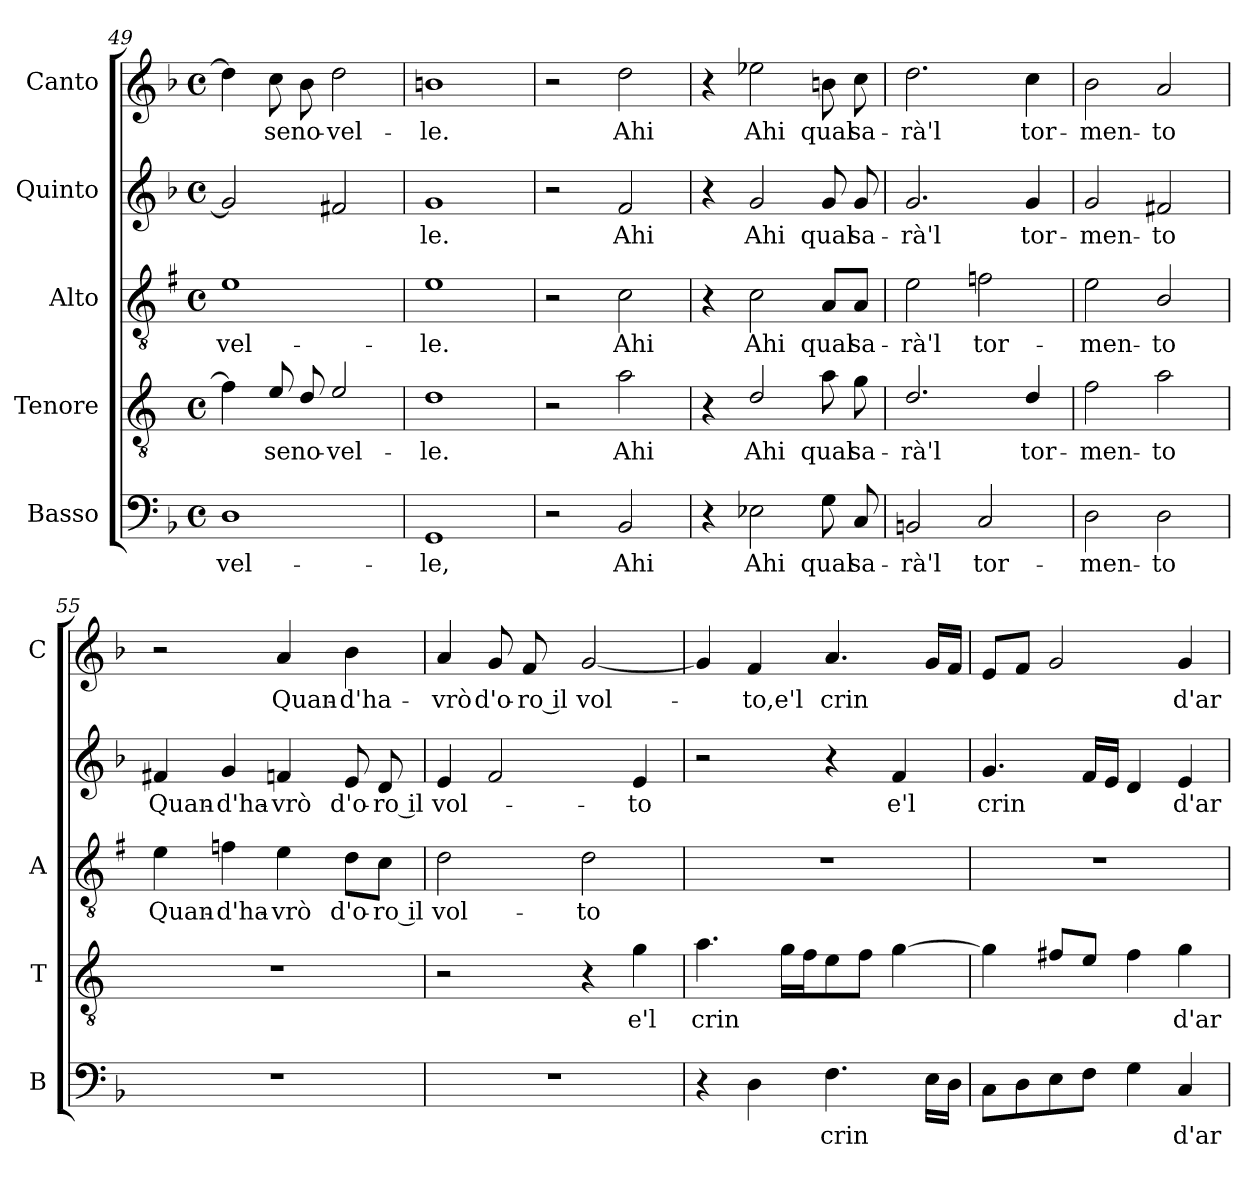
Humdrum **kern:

**kern	**text	**kern	**text	**kern	**text	**kern	**text	**kern	**text
*part5	*part5	*part4	*part4	*part3	*part3	*part2	*part2	*part1	*part1
*staff5	*staff5	*staff4	*staff4	*staff3	*staff3	*staff2	*staff2	*staff1	*staff1
*I"Basso	*	*I"Tenore	*	*I"Alto	*	*I"Quinto	*	*I"Canto	*
*I'B	*	*I'T	*	*I'A	*	*	*	*I'C	*
*clefF4	*	*clefGv2	*	*clefGv2	*	*clefG2	*	*clefG2	*
*	*	*ITrd4c7	*	*ITrd1c2	*	*	*	*	*
*k[b-]	*	*k[b-]	*	*k[b-]	*	*k[b-]	*	*k[b-]	*
*F:	*	*F:	*	*F:	*	*F:	*	*F:	*
*M4/4	*	*M4/4	*	*M4/4	*	*M4/4	*	*M4/4	*
*met(c)	*	*met(c)	*	*met(c)	*	*met(c)	*	*met(c)	*
=49	=49	=49	=49	=49	=49	=49	=49	=49	=49
!	!LO:LY:b	!	!	!	!LO:LY:b	!	!	!	!
1D	-vel-	4B-\]	.	1d	-vel-	2g/]	.	4dd\]	.
!	!	!	!LO:LY:b	!	!	!	!	!	!LO:LY:b
.	.	8A/	-se	.	.	.	.	8cc\	-se
!	!	!	!LO:LY:b	!	!	!	!	!	!LO:LY:b
.	.	8G/	no-	.	.	.	.	8b-\	no-
!	!	!	!LO:LY:b	!	!	!	!	!	!LO:LY:b
.	.	2A/	-vel-	.	.	2f#X/	.	2dd\	-vel-
=50	=50	=50	=50	=50	=50	=50	=50	=50	=50
!	!LO:LY:b	!	!LO:LY:b	!	!LO:LY:b	!	!LO:LY:b	!	!LO:LY:b
1GG	-le,	1G	-le.	1d	-le.	1g	-le.	1bn	-le.
=51	=51	=51	=51	=51	=51	=51	=51	=51	=51
2r	.	2r	.	2r	.	2r	.	2r	.
!	!LO:LY:b	!	!LO:LY:b	!	!LO:LY:b	!	!LO:LY:b	!	!LO:LY:b
2BB-/	Ahi	2d\	Ahi	2B-\	Ahi	2f/	Ahi	2dd\	Ahi
!!LO:PB:g=z
=52	=52	=52	=52	=52	=52	=52	=52	=52	=52
4r	.	4r	.	4r	.	4r	.	4r	.
!	!LO:LY:b	!	!LO:LY:b	!	!LO:LY:b	!	!LO:LY:b	!	!LO:LY:b
2E-X\	Ahi	2G/	Ahi	2B-\	Ahi	2g/	Ahi	2ee-X\	Ahi
!	!LO:LY:b	!	!LO:LY:b	!	!LO:LY:b	!	!LO:LY:b	!	!LO:LY:b
8G\	qual	8d\	qual	8G/L	qual	8g/	qual	8bn\	qual
!	!LO:LY:b	!	!LO:LY:b	!	!LO:LY:b	!	!LO:LY:b	!	!LO:LY:b
8C/	sa-	8c\	sa-	8G/J	sa-	8g/	sa-	8cc\	sa-
=53	=53	=53	=53	=53	=53	=53	=53	=53	=53
!	!LO:LY:b	!	!LO:LY:b	!	!LO:LY:b	!	!LO:LY:b	!	!LO:LY:b
2BBn/	-rà'l	2.G/	-rà'l	2d\	-rà'l	2.g/	-rà'l	2.dd\	-rà'l
!	!LO:LY:b	!	!	!	!LO:LY:b	!	!	!	!
2C/	tor-	.	.	2e-X\	tor-	.	.	.	.
!	!	!	!LO:LY:b	!	!	!	!LO:LY:b	!	!LO:LY:b
.	.	4G/	tor-	.	.	4g/	tor-	4cc\	tor-
=54	=54	=54	=54	=54	=54	=54	=54	=54	=54
!	!LO:LY:b	!	!LO:LY:b	!	!LO:LY:b	!	!LO:LY:b	!	!LO:LY:b
2D\	-men-	2B-\	-men-	2d\	-men-	2g/	-men-	2b-\	-men-
!	!LO:LY:b	!	!LO:LY:b	!	!LO:LY:b	!	!LO:LY:b	!	!LO:LY:b
2D\	-to	2d\	-to	2A/	-to	2f#X/	-to	2a/	-to
=55	=55	=55	=55	=55	=55	=55	=55	=55	=55
!	!	!	!	!	!LO:LY:b	!	!LO:LY:b	!	!
1r	.	1r	.	4d\	Quan-	4f#X/	Quan-	2r	.
!	!	!	!	!	!LO:LY:b	!	!LO:LY:b	!	!
.	.	.	.	4e-X\	-d'ha-	4g/	-d'ha-	.	.
!	!	!	!	!	!LO:LY:b	!	!LO:LY:b	!	!LO:LY:b
.	.	.	.	4d\	-vrò	4fn/	-vrò	4a/	Quan-
!	!	!	!	!	!LO:LY:b	!	!LO:LY:b	!	!LO:LY:b
.	.	.	.	8c\L	d'o-	8e/	d'o-	4b-\	-d'ha-
!	!	!	!	!	!LO:LY:b	!	!LO:LY:b	!	!
.	.	.	.	8B-\J	-ro il	8d/	-ro il	.	.
=56	=56	=56	=56	=56	=56	=56	=56	=56	=56
!	!	!	!	!	!LO:LY:b	!	!LO:LY:b	!	!LO:LY:b
1r	.	2r	.	2c\	vol-	4e/	vol-	4a/	-vrò
!	!	!	!	!	!	!	!	!	!LO:LY:b
.	.	.	.	.	.	2f/	.	8g/	d'o-
!	!	!	!	!	!	!	!	!	!LO:LY:b
.	.	.	.	.	.	.	.	8f/	-ro il
!	!	!	!	!	!LO:LY:b	!	!	!	!LO:LY:b
.	.	4r	.	2c\	-to	.	.	[2g/	vol-
!	!	!	!LO:LY:b	!	!	!	!LO:LY:b	!	!
.	.	4c\	e'l	.	.	4e/	-to	.	.
!!LO:LB:g=z
=57	=57	=57	=57	=57	=57	=57	=57	=57	=57
!	!	!	!LO:LY:b	!	!	!	!	!	!
4r	.	4.d\	crin	1r	.	2r	.	4g/]	.
!	!	!	!	!	!	!	!	!	!LO:LY:b
4D\	.	.	.	.	.	.	.	4f/	-to,e'l
.	.	16c\LL	.	.	.	.	.	.	.
.	.	16B-\J	.	.	.	.	.	.	.
!	!LO:LY:b	!	!	!	!	!	!	!	!LO:LY:b
4.F\	crin	8A\	.	.	.	4r	.	4.a/	crin
.	.	8B-\J	.	.	.	.	.	.	.
!	!	!	!	!	!	!	!LO:LY:b	!	!
.	.	[4c\	.	.	.	4f/	e'l	.	.
16E\LL	.	.	.	.	.	.	.	16g/LL	.
16D\JJ	.	.	.	.	.	.	.	16f/JJ	.
=58	=58	=58	=58	=58	=58	=58	=58	=58	=58
!	!	!	!	!	!	!	!LO:LY:b	!	!
8C\L	.	4c\]	.	1r	.	4.g/	crin	8e/L	.
8D\	.	.	.	.	.	.	.	8f/J	.
8E\	.	8Bn/L	.	.	.	.	.	2g/	.
8F\J	.	8A/J	.	.	.	16f/LL	.	.	.
.	.	.	.	.	.	16e/JJ	.	.	.
4G\	.	4B\	.	.	.	4d/	.	.	.
!	!LO:LY:b	!	!LO:LY:b	!	!	!	!LO:LY:b	!	!LO:LY:b
4C/	d'ar-	4c\	d'ar-	.	.	4e/	d'ar-	4g/	d'ar-
=	=	=	=	=	=	=	=	=	=
*-	*-	*-	*-	*-	*-	*-	*-	*-	*-
